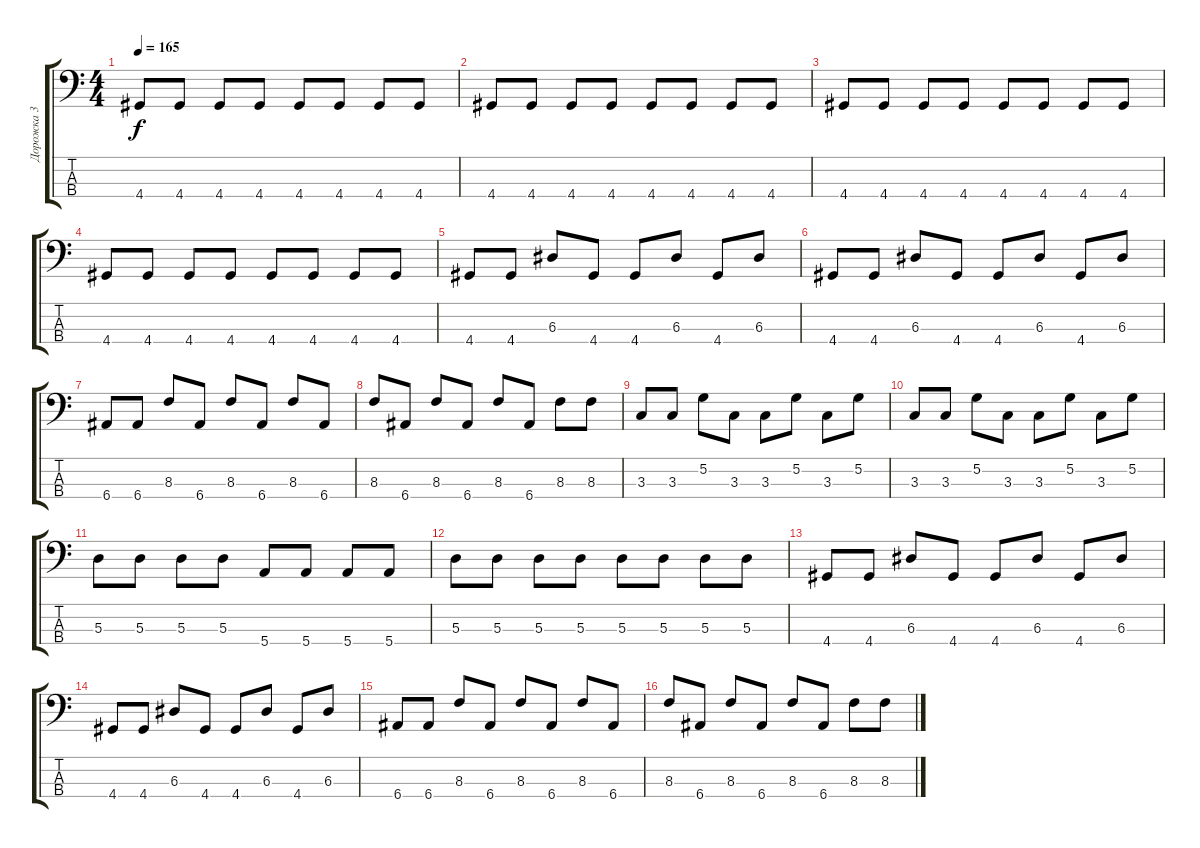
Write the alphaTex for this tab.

\track ("Дорожка 3" "Дорожка 3") {instrument electricbasspick}
\staff {score tabs}
\tuning (G2 D2 A1 E1) {hide}
\ts (4 4)
\tempo 165
\clef f4
\ks c
4.4.8{dy f} 4.4.8 4.4.8 4.4.8 4.4.8 4.4.8 4.4.8 4.4.8 |
4.4.8 4.4.8 4.4.8 4.4.8 4.4.8 4.4.8 4.4.8 4.4.8 |
4.4.8 4.4.8 4.4.8 4.4.8 4.4.8 4.4.8 4.4.8 4.4.8 |
4.4.8 4.4.8 4.4.8 4.4.8 4.4.8 4.4.8 4.4.8 4.4.8 |
4.4.8 4.4.8 6.3.8 4.4.8 4.4.8 6.3.8 4.4.8 6.3.8 |
4.4.8 4.4.8 6.3.8 4.4.8 4.4.8 6.3.8 4.4.8 6.3.8 |
6.4.8 6.4.8 8.3.8 6.4.8 8.3.8 6.4.8 8.3.8 6.4.8 |
8.3.8 6.4.8 8.3.8 6.4.8 8.3.8 6.4.8 8.3.8 8.3.8 |
3.3.8 3.3.8 5.2.8 3.3.8 3.3.8 5.2.8 3.3.8 5.2.8 |
3.3.8 3.3.8 5.2.8 3.3.8 3.3.8 5.2.8 3.3.8 5.2.8 |
5.3.8 5.3.8 5.3.8 5.3.8 5.4.8 5.4.8 5.4.8 5.4.8 |
5.3.8 5.3.8 5.3.8 5.3.8 5.3.8 5.3.8 5.3.8 5.3.8 |
4.4.8 4.4.8 6.3.8 4.4.8 4.4.8 6.3.8 4.4.8 6.3.8 |
4.4.8 4.4.8 6.3.8 4.4.8 4.4.8 6.3.8 4.4.8 6.3.8 |
6.4.8 6.4.8 8.3.8 6.4.8 8.3.8 6.4.8 8.3.8 6.4.8 |
8.3.8 6.4.8 8.3.8 6.4.8 8.3.8 6.4.8 8.3.8 8.3.8
